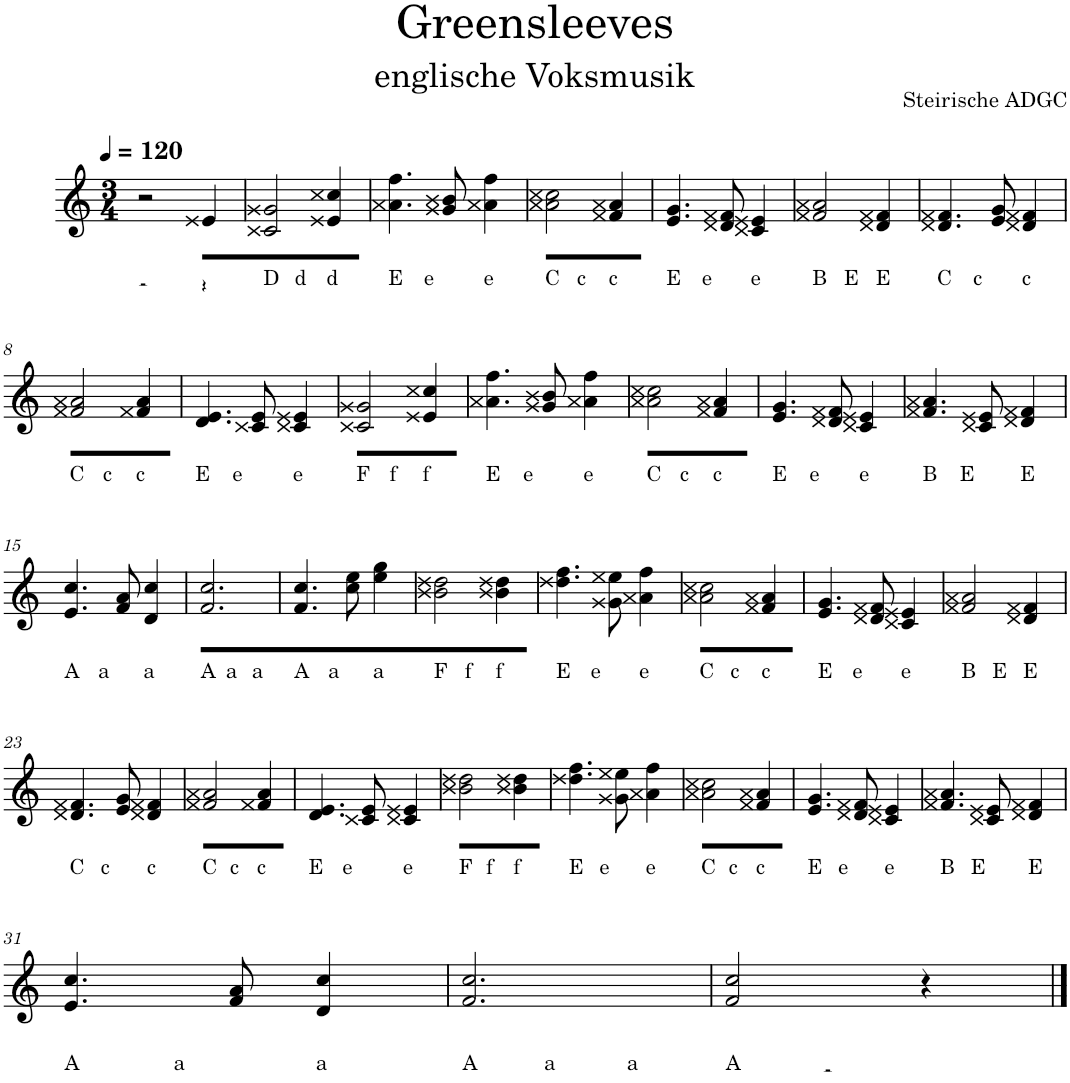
**kern	**kern
*part2	*part1
*staff2	*staff1
*I"Akkordeon	*I"Akkordeon
*stria5	*
*clefF4	*clefG2
*k[]	*k[]
*M3/4	*M3/4
*MM120	*MM120
=1	=1
!LO:N:vis=2	!
*	*^
*	*	*^
2.r	2r	2ryy	2ryy
.	4e/	4ryy	4ryy
=2	=2	=2	=2
!	!LO:TX:b:t=D	!	!
4FF#	2c/ 2g/	4ryy	4ryy
!	!	!LO:TX:b:t=d	!
4F#	.	4ryy	4ryy
!	!LO:TX:b:t=d	!	!
4F#	4e/ 4cc/	4ryy	4ryy
=3	=3	=3	=3
!	!LO:TX:b:t=E	!	!
4CC	4.a\ 4.ff\	4ryy	4ryy
!	!	!LO:TX:b:t=e	!
4C	.	4ryy	8ryy
.	8g/ 8b/	.	8ryy
!	!LO:TX:b:t=e	!	!
4C	4a\ 4ff\	4ryy	4ryy
=4	=4	=4	=4
!	!LO:TX:b:t=C	!	!
4GG	2a\ 2cc\	4ryy	4ryy
!	!	!LO:TX:b:t=c	!
4G	.	4ryy	4ryy
!	!LO:TX:b:t=c	!	!
4G	4f/ 4a/	4ryy	4ryy
=5	=5	=5	=5
!	!LO:TX:b:t=E	!	!
4CC	4.e/ 4.g/	4ryy	4ryy
!	!	!LO:TX:b:t=e	!
4C	.	4ryy	8ryy
.	8d/ 8f/	.	8ryy
!	!LO:TX:b:t=e	!	!
4C	4c/ 4e/	4ryy	4ryy
=6	=6	=6	=6
!	!LO:TX:b:t=B	!	!
4AA	2f/ 2a/	4ryy	4ryy
!	!	!LO:TX:b:t=E	!
4CC	.	4ryy	4ryy
!	!LO:TX:b:t=E	!	!
4CC	4d/ 4f/	4ryy	4ryy
=7	=7	=7	=7
!	!LO:TX:b:t=C	!	!
4DD	4.d/ 4.f/	4ryy	4ryy
!	!	!LO:TX:b:t=c	!
4D	.	4ryy	8ryy
.	8e/ 8g/	.	8ryy
!	!LO:TX:b:t=c	!	!
4D	4d/ 4f/	4ryy	4ryy
!!LO:LB:g=z	!!	!!
=8	=8	=8	=8
!	!LO:TX:b:t=C	!	!
4GG	2f/ 2a/	4ryy	4ryy
!	!	!LO:TX:b:t=c	!
4G	.	4ryy	4ryy
!	!LO:TX:b:t=c	!	!
4G	4f/ 4a/	4ryy	4ryy
=9	=9	=9	=9
!	!LO:TX:b:t=E	!	!
4CC	4.d/ 4.e/	4ryy	4ryy
!	!	!LO:TX:b:t=e	!
4C	.	4ryy	8ryy
.	8c/ 8e/	.	8ryy
!	!LO:TX:b:t=e	!	!
4C	4c/ 4e/	4ryy	4ryy
=10	=10	=10	=10
!	!LO:TX:b:t=F	!	!
4CC	2c/ 2g/	4ryy	4ryy
!	!	!LO:TX:b:t=f	!
4C	.	4ryy	4ryy
!	!LO:TX:b:t=f	!	!
4C	4e/ 4cc/	4ryy	4ryy
=11	=11	=11	=11
!	!LO:TX:b:t=E	!	!
4CC	4.a\ 4.ff\	4ryy	4ryy
!	!	!LO:TX:b:t=e	!
4C	.	4ryy	8ryy
.	8g/ 8b/	.	8ryy
!	!LO:TX:b:t=e	!	!
4C	4a\ 4ff\	4ryy	4ryy
=12	=12	=12	=12
!	!LO:TX:b:t=C	!	!
4GG	2a\ 2cc\	4ryy	4ryy
!	!	!LO:TX:b:t=c	!
4G	.	4ryy	4ryy
!	!LO:TX:b:t=c	!	!
4G	4f/ 4a/	4ryy	4ryy
=13	=13	=13	=13
!	!LO:TX:b:t=E	!	!
4CC	4.e/ 4.g/	4ryy	4ryy
!	!	!LO:TX:b:t=e	!
4C	.	4ryy	8ryy
.	8d/ 8f/	.	8ryy
!	!LO:TX:b:t=e	!	!
4C	4c/ 4e/	4ryy	4ryy
=14	=14	=14	=14
!	!LO:TX:b:t=B	!	!
4AA	4.f/ 4.a/	4ryy	4ryy
!	!	!LO:TX:b:t=E	!
4CC	.	4ryy	8ryy
.	8c/ 8e/	.	8ryy
!	!LO:TX:b:t=E	!	!
4CC	4d/ 4f/	4ryy	4ryy
!!LO:LB:g=z	!!	!!
=15	=15	=15	=15
!	!LO:TX:b:t=A	!	!
4EE	4.e/ 4.cc/	4ryy	4ryy
!	!	!LO:TX:b:t=a	!
4E	.	4ryy	8ryy
.	8f/ 8a/	.	8ryy
!	!LO:TX:b:t=a	!	!
4E	4d/ 4cc/	4ryy	4ryy
=16	=16	=16	=16
!	!LO:TX:b:t=A	!	!
4AA	2.f/ 2.cc/	4ryy	4ryy
!	!	!LO:TX:b:t=a	!
4A	.	4ryy	2ryy
!	!	!LO:TX:b:t=a	!
4A	.	4ryy	.
=17	=17	=17	=17
!	!LO:TX:b:t=A	!	!
4AA	4.f/ 4.cc/	4ryy	4ryy
!	!	!LO:TX:b:t=a	!
4A	.	4ryy	8ryy
.	8cc\ 8ee\	.	8ryy
!	!LO:TX:b:t=a	!	!
4A	4ee\ 4gg\	4ryy	4ryy
=18	=18	=18	=18
!	!LO:TX:b:t=F	!	!
4CC	2b\ 2dd\	4ryy	4ryy
!	!	!LO:TX:b:t=f	!
4C	.	4ryy	4ryy
!	!LO:TX:b:t=f	!	!
4C	4b\ 4dd\	4ryy	4ryy
=19	=19	=19	=19
!	!LO:TX:b:t=E	!	!
4CC	4.dd\ 4.ff\	4ryy	4ryy
!	!	!LO:TX:b:t=e	!
4C	.	4ryy	8ryy
.	8g\ 8ee\	.	8ryy
!	!LO:TX:b:t=e	!	!
4C	4a\ 4ff\	4ryy	4ryy
=20	=20	=20	=20
!	!LO:TX:b:t=C	!	!
4GG	2a\ 2cc\	4ryy	4ryy
!	!	!LO:TX:b:t=c	!
4G	.	4ryy	4ryy
!	!LO:TX:b:t=c	!	!
4G	4f/ 4a/	4ryy	4ryy
=21	=21	=21	=21
!	!LO:TX:b:t=E	!	!
4CC	4.e/ 4.g/	4ryy	4ryy
!	!	!LO:TX:b:t=e	!
4C	.	4ryy	8ryy
.	8d/ 8f/	.	8ryy
!	!LO:TX:b:t=e	!	!
4C	4c/ 4e/	4ryy	4ryy
=22	=22	=22	=22
!	!LO:TX:b:t=B	!	!
4AA	2f/ 2a/	4ryy	4ryy
!	!	!LO:TX:b:t=E	!
4CC	.	4ryy	4ryy
!	!LO:TX:b:t=E	!	!
4CC	4d/ 4f/	4ryy	4ryy
!!LO:LB:g=z	!!	!!
=23	=23	=23	=23
!	!LO:TX:b:t=C	!	!
4DD	4.d/ 4.f/	4ryy	4ryy
!	!	!LO:TX:b:t=c	!
4D	.	4ryy	8ryy
.	8e/ 8g/	.	8ryy
!	!LO:TX:b:t=c	!	!
4D	4d/ 4f/	4ryy	4ryy
=24	=24	=24	=24
!	!LO:TX:b:t=C	!	!
4GG	2f/ 2a/	4ryy	4ryy
!	!	!LO:TX:b:t=c	!
4G	.	4ryy	4ryy
!	!LO:TX:b:t=c	!	!
4G	4f/ 4a/	4ryy	4ryy
=25	=25	=25	=25
!	!LO:TX:b:t=E	!	!
4CC	4.d/ 4.e/	4ryy	4ryy
!	!	!LO:TX:b:t=e	!
4C	.	4ryy	8ryy
.	8c/ 8e/	.	8ryy
!	!LO:TX:b:t=e	!	!
4C	4c/ 4e/	4ryy	4ryy
=26	=26	=26	=26
!	!LO:TX:b:t=F	!	!
4CC	2b\ 2dd\	4ryy	4ryy
!	!	!LO:TX:b:t=f	!
4C	.	4ryy	4ryy
!	!LO:TX:b:t=f	!	!
4C	4b\ 4dd\	4ryy	4ryy
=27	=27	=27	=27
!	!LO:TX:b:t=E	!	!
4CC	4.dd\ 4.ff\	4ryy	4ryy
!	!	!LO:TX:b:t=e	!
4C	.	4ryy	8ryy
.	8g\ 8ee\	.	8ryy
!	!LO:TX:b:t=e	!	!
4C	4a\ 4ff\	4ryy	4ryy
=28	=28	=28	=28
!	!LO:TX:b:t=C	!	!
4GG	2a\ 2cc\	4ryy	4ryy
!	!	!LO:TX:b:t=c	!
4G	.	4ryy	4ryy
!	!LO:TX:b:t=c	!	!
4G	4f/ 4a/	4ryy	4ryy
=29	=29	=29	=29
!	!LO:TX:b:t=E	!	!
4CC	4.e/ 4.g/	4ryy	4ryy
!	!	!LO:TX:b:t=e	!
4C	.	4ryy	8ryy
.	8d/ 8f/	.	8ryy
!	!LO:TX:b:t=e	!	!
4C	4c/ 4e/	4ryy	4ryy
=30	=30	=30	=30
!	!LO:TX:b:t=B	!	!
4AA	4.f/ 4.a/	4ryy	4ryy
!	!	!LO:TX:b:t=E	!
4CC	.	4ryy	8ryy
.	8c/ 8e/	.	8ryy
!	!LO:TX:b:t=E	!	!
4CC	4d/ 4f/	4ryy	4ryy
!!LO:LB:g=z	!!	!!
=31	=31	=31	=31
!	!LO:TX:b:t=A	!	!
4EE	4.e/ 4.cc/	4ryy	4ryy
!	!	!LO:TX:b:t=a	!
4E	.	4ryy	8ryy
.	8f/ 8a/	.	8ryy
!	!LO:TX:b:t=a	!	!
4E	4d/ 4cc/	4ryy	4ryy
=32	=32	=32	=32
!	!LO:TX:b:t=A	!	!
4AA	2.f/ 2.cc/	4ryy	4ryy
!	!	!LO:TX:b:t=a	!
4A	.	4ryy	2ryy
!	!	!LO:TX:b:t=a	!
4A	.	4ryy	.
=33	=33	=33	=33
!	!LO:TX:b:t=A	!	!
4AA	2f/ 2cc/	4ryy	4ryy
2r	.	2ryy	4ryy
.	4r	.	4ryy
*	*v	*v	*v
==	==
*-	*-
